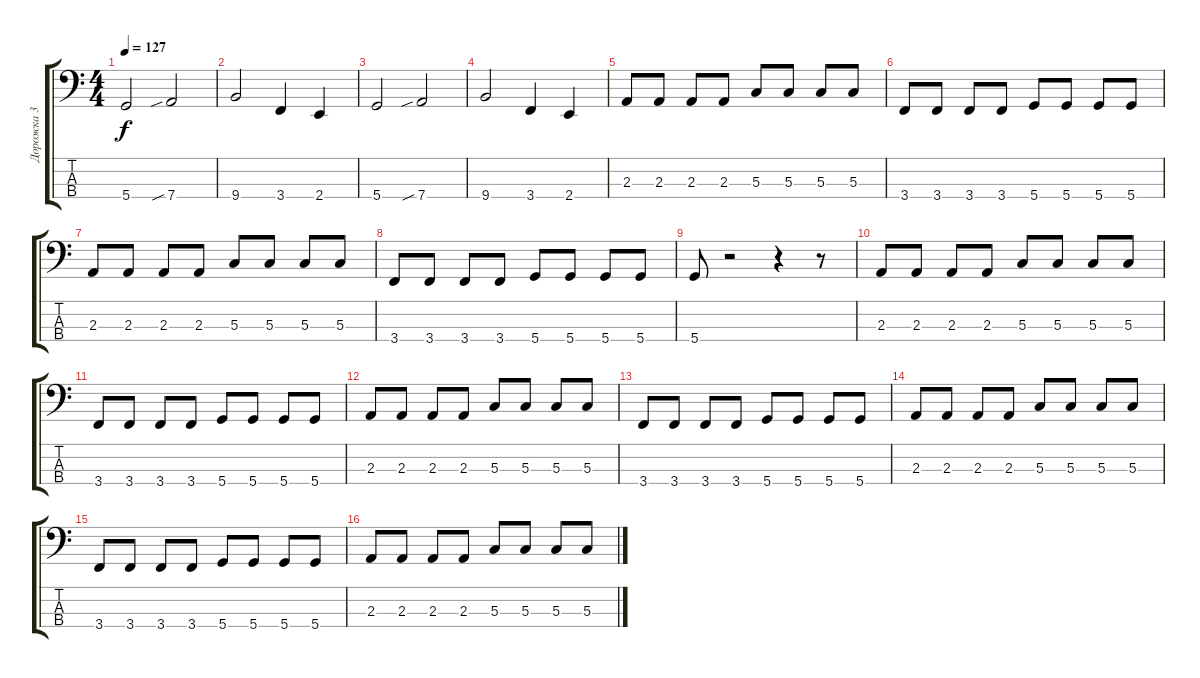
\track ("Дорожка 3" "Дорожка 3") {instrument electricbasspick}
\staff {score tabs}
\tuning (F2 C2 G1 D1) {hide}
\ts (4 4)
\tempo 127
\clef f4
\ks c
5.4.2{dy f} 7.4{sib}.2 |
9.4.2 3.4.4 2.4.4 |
5.4.2 7.4{sib}.2 |
9.4.2 3.4.4 2.4.4 |
2.3.8 2.3.8 2.3.8 2.3.8 5.3.8 5.3.8 5.3.8 5.3.8 |
3.4.8 3.4.8 3.4.8 3.4.8 5.4.8 5.4.8 5.4.8 5.4.8 |
2.3.8 2.3.8 2.3.8 2.3.8 5.3.8 5.3.8 5.3.8 5.3.8 |
3.4.8 3.4.8 3.4.8 3.4.8 5.4.8 5.4.8 5.4.8 5.4.8 |
5.4.8 r.2 r.4 r.8 |
2.3.8 2.3.8 2.3.8 2.3.8 5.3.8 5.3.8 5.3.8 5.3.8 |
3.4.8 3.4.8 3.4.8 3.4.8 5.4.8 5.4.8 5.4.8 5.4.8 |
2.3.8 2.3.8 2.3.8 2.3.8 5.3.8 5.3.8 5.3.8 5.3.8 |
3.4.8 3.4.8 3.4.8 3.4.8 5.4.8 5.4.8 5.4.8 5.4.8 |
2.3.8 2.3.8 2.3.8 2.3.8 5.3.8 5.3.8 5.3.8 5.3.8 |
3.4.8 3.4.8 3.4.8 3.4.8 5.4.8 5.4.8 5.4.8 5.4.8 |
2.3.8 2.3.8 2.3.8 2.3.8 5.3.8 5.3.8 5.3.8 5.3.8
